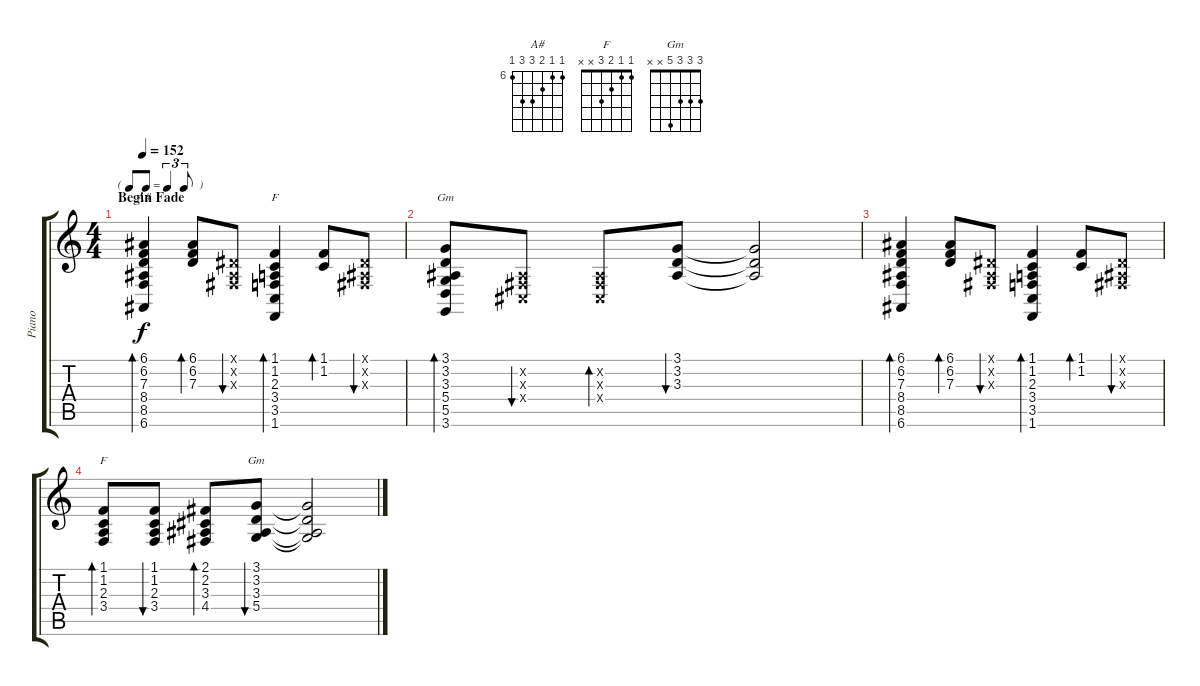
\track ("Piano" "Piano") {instrument acousticgrandpiano}
\staff {score tabs}
\tuning (E4 B3 G3 D3 A2 E2) {hide}
\chord ("A#" 6 6 7 8 8 6) {firstfret 6}
\chord ("F" 1 1 2 3 3 1)
\chord ("Gm" 3 3 3 5 5 3)
\chord ("F" 1 1 2 3 x x)
\chord ("Gm" 3 3 3 5 x x)
\ts (4 4)
\tf triplet8th
\section ("" "Begin Fade")
\tempo 152
\clef g2
\ks c
(6.1 6.2 7.3 8.4 8.5 6.6).4{bd 30 ch "A#" dy f volume 6} (6.1 6.2 7.3).8{bd 30} (-1.1{x} -1.2{x} -1.3{x}).8{bu 30} (1.1 1.2 2.3 3.4 3.5 1.6).4{bd 30 ch "F"} (1.1 1.2).8{bd 30} (-1.1{x} -1.2{x} -1.3{x}).8{bu 30} |
(3.1 3.2 3.3 5.4 5.5 3.6).8{bd 30 ch "Gm"} (-1.2{x} -1.3{x} -1.4{x}).8{bu 30} (-1.2{x} -1.3{x} -1.4{x}).8{bd 30} (3.1 3.2 3.3).8{bu 30} (3.1{t} 3.2{t} 3.3{t}).2 |
(6.1 6.2 7.3 8.4 8.5 6.6).4{bd 30 volume 3} (6.1 6.2 7.3).8{bd 30} (-1.1{x} -1.2{x} -1.3{x}).8{bu 30} (1.1 1.2 2.3 3.4 3.5 1.6).4{bd 30} (1.1 1.2).8{bd 30} (-1.1{x} -1.2{x} -1.3{x}).8{bu 30} |
(1.1 1.2 2.3 3.4).8{bd 30 ch "F"} (1.1 1.2 2.3 3.4).8{bu 30} (2.1 2.2 3.3 4.4).8{bd 30} (3.1 3.2 3.3 5.4).8{bu 30 ch "Gm"} (3.1{t} 3.2{t} 3.3{t} 5.4{t}).2
